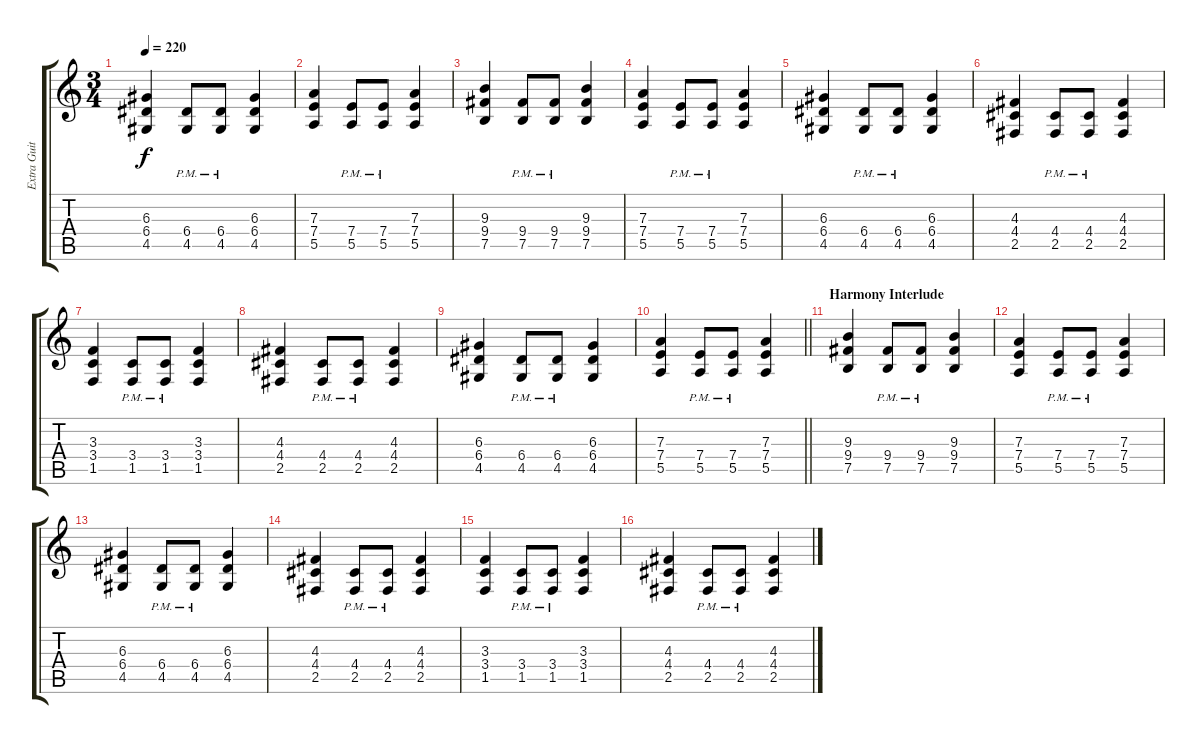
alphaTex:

\track ("Extra Guitar" "Extra Guit") {instrument distortionguitar}
\staff {score tabs}
\tuning (B3 Gb3 D3 A2 E2 B1) {hide}
\ts (3 4)
\tempo 220
\clef g2
\ks c
(6.3 6.4 4.5).4{dy f} (6.4{pm} 4.5{pm}).8 (6.4{pm} 4.5{pm}).8 (6.3 6.4 4.5).4 |
(7.3 7.4 5.5).4 (7.4{pm} 5.5{pm}).8 (7.4{pm} 5.5{pm}).8 (7.3 7.4 5.5).4 |
(9.3 9.4 7.5).4 (9.4{pm} 7.5{pm}).8 (9.4{pm} 7.5{pm}).8 (9.3 9.4 7.5).4 |
(7.3 7.4 5.5).4 (7.4{pm} 5.5{pm}).8 (7.4{pm} 5.5{pm}).8 (7.3 7.4 5.5).4 |
(6.3 6.4 4.5).4 (6.4{pm} 4.5{pm}).8 (6.4{pm} 4.5{pm}).8 (6.3 6.4 4.5).4 |
(4.3 4.4 2.5).4 (4.4{pm} 2.5{pm}).8 (4.4{pm} 2.5{pm}).8 (4.3 4.4 2.5).4 |
(3.3 3.4 1.5).4 (3.4{pm} 1.5{pm}).8 (3.4{pm} 1.5{pm}).8 (3.3 3.4 1.5).4 |
(4.3 4.4 2.5).4 (4.4{pm} 2.5{pm}).8 (4.4{pm} 2.5{pm}).8 (4.3 4.4 2.5).4 |
(6.3 6.4 4.5).4 (6.4{pm} 4.5{pm}).8 (6.4{pm} 4.5{pm}).8 (6.3 6.4 4.5).4 |
\barLineRight lightlight
(7.3 7.4 5.5).4 (7.4{pm} 5.5{pm}).8 (7.4{pm} 5.5{pm}).8 (7.3 7.4 5.5).4 |
\section ("" "Harmony Interlude")
(9.3 9.4 7.5).4 (9.4{pm} 7.5{pm}).8 (9.4{pm} 7.5{pm}).8 (9.3 9.4 7.5).4 |
(7.3 7.4 5.5).4 (7.4{pm} 5.5{pm}).8 (7.4{pm} 5.5{pm}).8 (7.3 7.4 5.5).4 |
(6.3 6.4 4.5).4 (6.4{pm} 4.5{pm}).8 (6.4{pm} 4.5{pm}).8 (6.3 6.4 4.5).4 |
(4.3 4.4 2.5).4 (4.4{pm} 2.5{pm}).8 (4.4{pm} 2.5{pm}).8 (4.3 4.4 2.5).4 |
(3.3 3.4 1.5).4 (3.4{pm} 1.5{pm}).8 (3.4{pm} 1.5{pm}).8 (3.3 3.4 1.5).4 |
(4.3 4.4 2.5).4 (4.4{pm} 2.5{pm}).8 (4.4{pm} 2.5{pm}).8 (4.3 4.4 2.5).4
